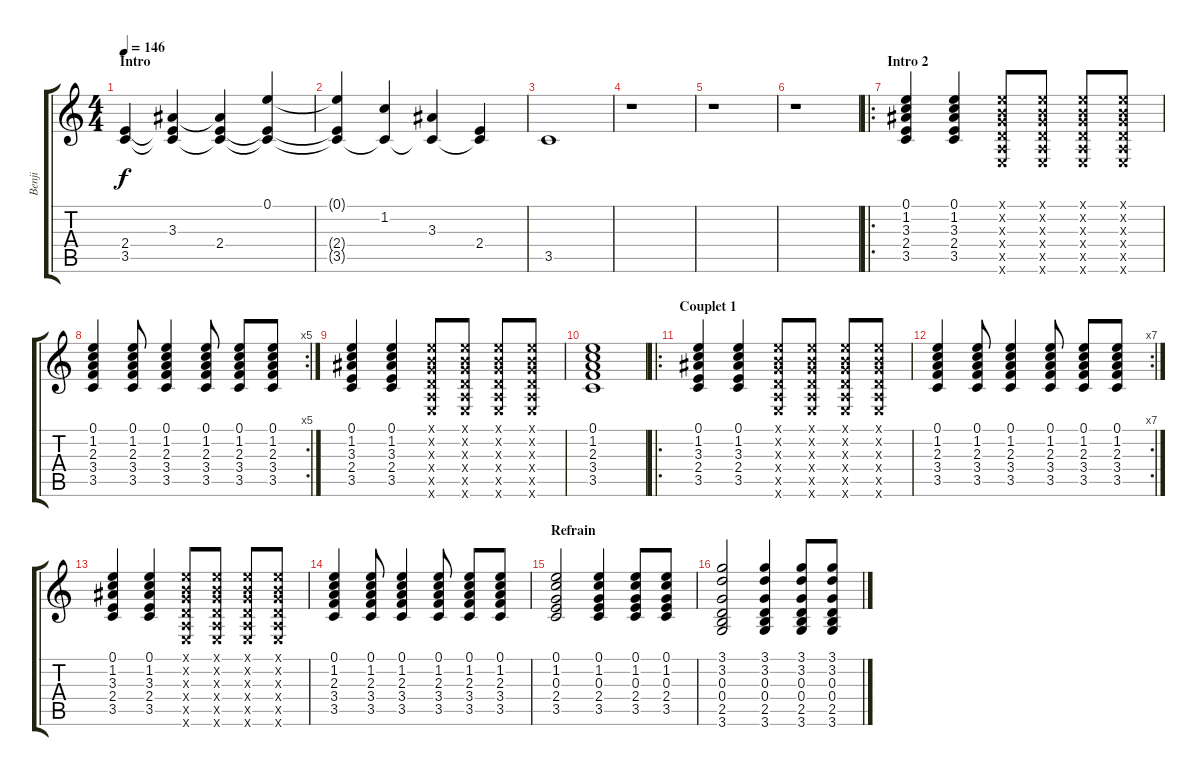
\track ("Benji" "Benji") {instrument acousticguitarsteel}
\staff {score tabs}
\tuning (E4 B3 G3 D3 A2 E2) {hide}
\ts (4 4)
\section ("" "Intro")
\tempo 146
\clef g2
\ks c
(2.4 3.5).4{dy f instrument acousticguitarsteel} (3.3 2.4{t} 3.5{t}).4 (3.3{t} 2.4 3.5{t}).4 (0.1 2.4{t} 3.5{t}).4 |
(0.1{t} 2.4{t} 3.5{t}).4 (1.2 3.5{t}).4 (3.3 3.5{t}).4 (2.4 3.5{t}).4 |
3.5.1 |
r.1 |
r.1 |
r.1 |
\ro
\section ("" "Intro 2")
(0.1 1.2 3.3 2.4 3.5).4 (0.1 1.2 3.3 2.4 3.5).4 (0.1{x} 0.2{x} 0.3{x} 0.4{x} 0.5{x} 0.6{x}).8 (0.1{x} 0.2{x} 0.3{x} 0.4{x} 0.5{x} 0.6{x}).8 (0.1{x} 0.2{x} 0.3{x} 0.4{x} 0.5{x} 0.6{x}).8 (0.1{x} 0.2{x} 0.3{x} 0.4{x} 0.5{x} 0.6{x}).8 |
\rc 5
(0.1 1.2 2.3 3.4 3.5).4 (0.1 1.2 2.3 3.4 3.5).8 (0.1 1.2 2.3 3.4 3.5).4 (0.1 1.2 2.3 3.4 3.5).8 (0.1 1.2 2.3 3.4 3.5).8 (0.1 1.2 2.3 3.4 3.5).8 |
(0.1 1.2 3.3 2.4 3.5).4 (0.1 1.2 3.3 2.4 3.5).4 (0.1{x} 0.2{x} 0.3{x} 0.4{x} 0.5{x} 0.6{x}).8 (0.1{x} 0.2{x} 0.3{x} 0.4{x} 0.5{x} 0.6{x}).8 (0.1{x} 0.2{x} 0.3{x} 0.4{x} 0.5{x} 0.6{x}).8 (0.1{x} 0.2{x} 0.3{x} 0.4{x} 0.5{x} 0.6{x}).8 |
(0.1 1.2 2.3 3.4 3.5).1 |
\ro
\section ("" "Couplet 1")
(0.1 1.2 3.3 2.4 3.5).4 (0.1 1.2 3.3 2.4 3.5).4 (0.1{x} 0.2{x} 0.3{x} 0.4{x} 0.5{x} 0.6{x}).8 (0.1{x} 0.2{x} 0.3{x} 0.4{x} 0.5{x} 0.6{x}).8 (0.1{x} 0.2{x} 0.3{x} 0.4{x} 0.5{x} 0.6{x}).8 (0.1{x} 0.2{x} 0.3{x} 0.4{x} 0.5{x} 0.6{x}).8 |
\rc 7
(0.1 1.2 2.3 3.4 3.5).4 (0.1 1.2 2.3 3.4 3.5).8 (0.1 1.2 2.3 3.4 3.5).4 (0.1 1.2 2.3 3.4 3.5).8 (0.1 1.2 2.3 3.4 3.5).8 (0.1 1.2 2.3 3.4 3.5).8 |
(0.1 1.2 3.3 2.4 3.5).4 (0.1 1.2 3.3 2.4 3.5).4 (0.1{x} 0.2{x} 0.3{x} 0.4{x} 0.5{x} 0.6{x}).8 (0.1{x} 0.2{x} 0.3{x} 0.4{x} 0.5{x} 0.6{x}).8 (0.1{x} 0.2{x} 0.3{x} 0.4{x} 0.5{x} 0.6{x}).8 (0.1{x} 0.2{x} 0.3{x} 0.4{x} 0.5{x} 0.6{x}).8 |
(0.1 1.2 2.3 3.4 3.5).4 (0.1 1.2 2.3 3.4 3.5).8 (0.1 1.2 2.3 3.4 3.5).4 (0.1 1.2 2.3 3.4 3.5).8 (0.1 1.2 2.3 3.4 3.5).8 (0.1 1.2 2.3 3.4 3.5).8 |
\section ("" "Refrain")
(0.1 1.2 0.3 2.4 3.5).2 (0.1 1.2 0.3 2.4 3.5).4 (0.1 1.2 0.3 2.4 3.5).8 (0.1 1.2 0.3 2.4 3.5).8 |
(3.1 3.2 0.3 0.4 2.5 3.6).2 (3.1 3.2 0.3 0.4 2.5 3.6).4 (3.1 3.2 0.3 0.4 2.5 3.6).8 (3.1 3.2 0.3 0.4 2.5 3.6).8
